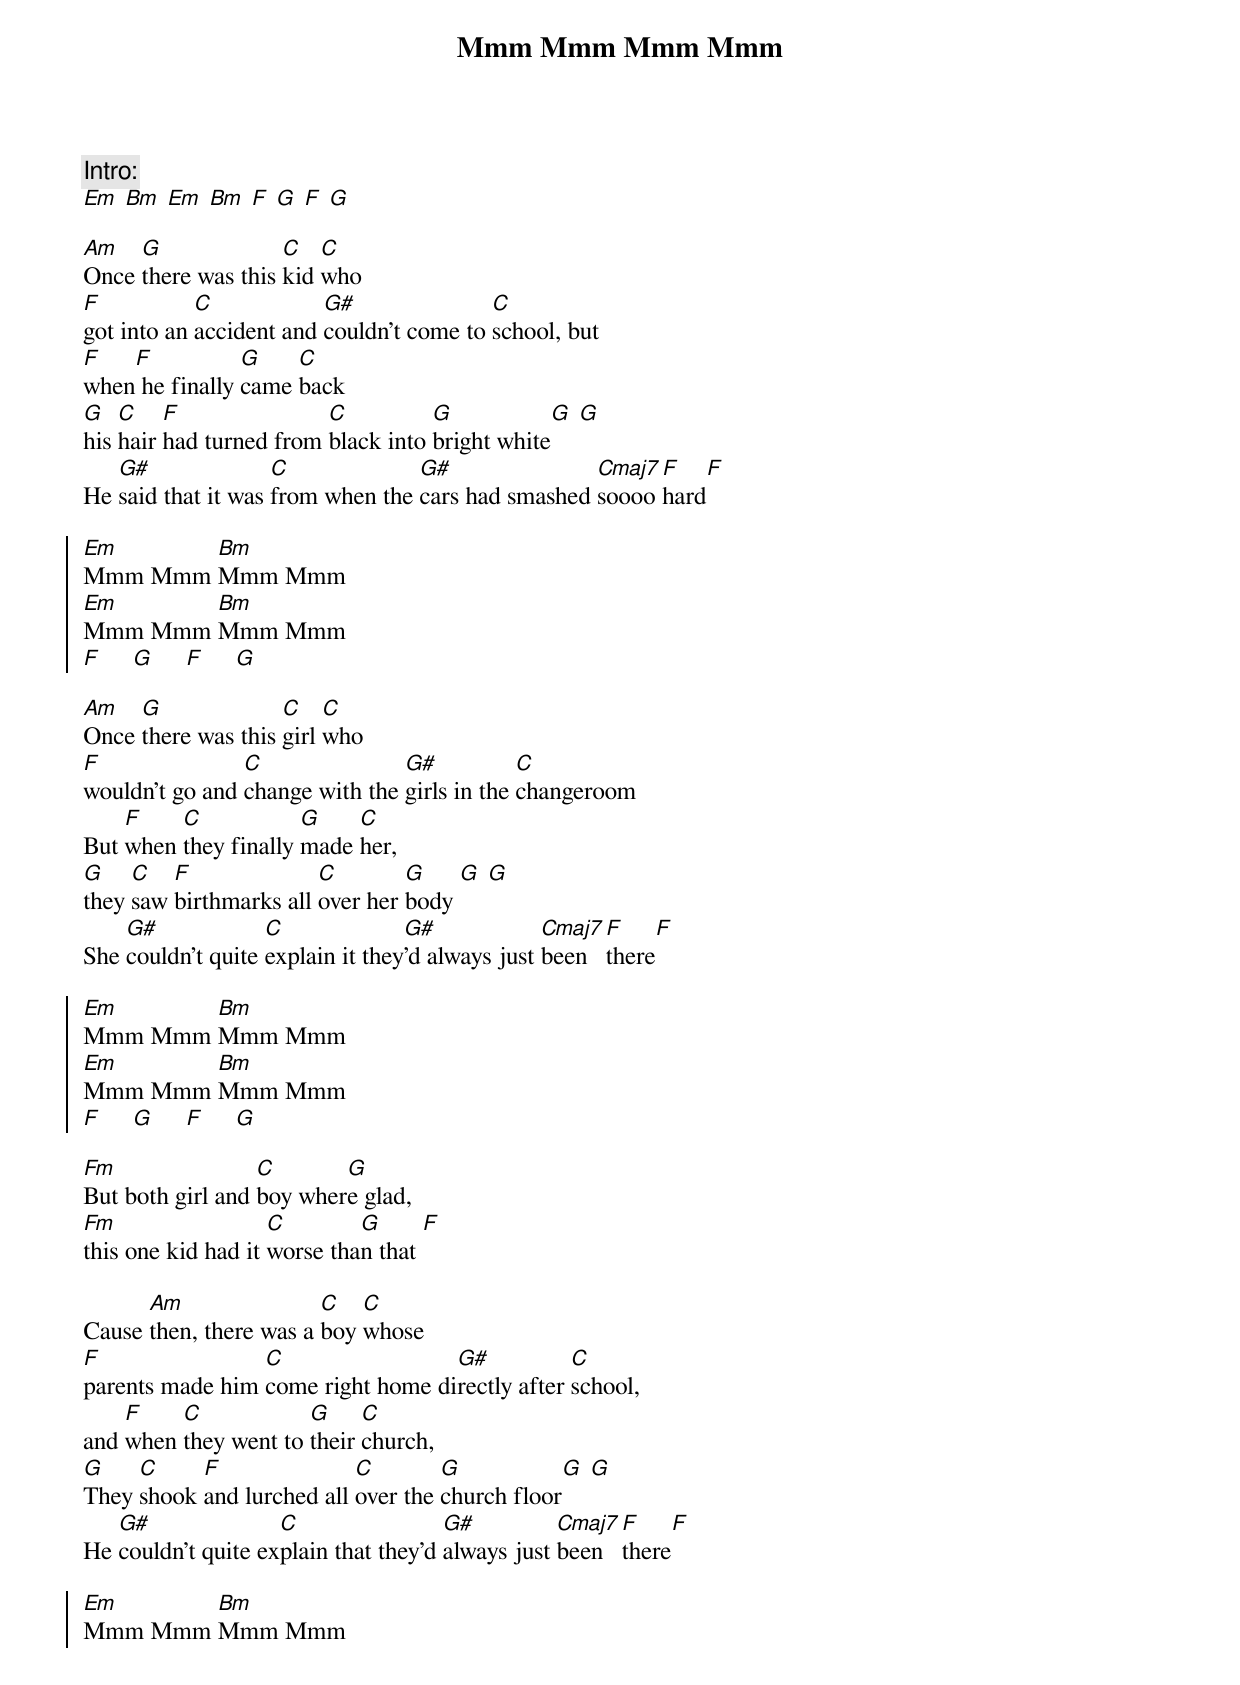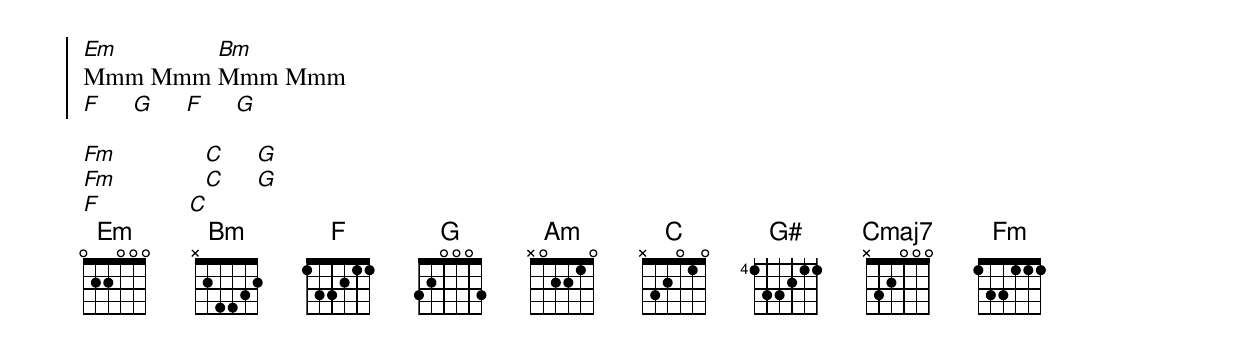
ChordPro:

{title:Mmm Mmm Mmm Mmm}
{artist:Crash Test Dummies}

{c:Intro:}
[Em] [Bm] [Em] [Bm] [F] [G] [F] [G]

[Am]Once [G]there was this [C]kid [C]who
[F]got into an [C]accident and [G#]couldn't come to [C]school, but
[F]when[F] he finally [G]came [C]back
[G]his [C]hair [F]had turned from [C]black into [G]bright white[G] [G]
He [G#]said that it was [C]from when the [G#]cars had smashed [Cmaj7]soooo [F]hard[F]

{soc}
[Em]Mmm Mmm [Bm]Mmm Mmm
[Em]Mmm Mmm [Bm]Mmm Mmm
[F]     [G]     [F]     [G]
{eoc}

[Am]Once [G]there was this [C]girl [C]who
[F]wouldn't go and [C]change with the [G#]girls in the [C]changeroom
But [F]when [C]they finally [G]made [C]her,
[G]they [C]saw [F]birthmarks all [C]over her [G]body [G] [G]
She [G#]couldn't quite [C]explain it they[G#]'d always just [Cmaj7]been [F]there[F]

{soc}
[Em]Mmm Mmm [Bm]Mmm Mmm
[Em]Mmm Mmm [Bm]Mmm Mmm
[F]     [G]     [F]     [G]
{eoc}

[Fm]But both girl and [C]boy wher[G]e glad,
[Fm]this one kid had it [C]worse tha[G]n that [F]

Cause [Am]then, there was a [C]boy [C]whose
[F]parents made him [C]come right home di[G#]rectly after [C]school,
and [F]when [C]they went to [G]their [C]church,
[G]They [C]shook [F]and lurched all [C]over the [G]church floor[G] [G]
He [G#]couldn't quite ex[C]plain that they'd [G#]always just [Cmaj7]been [F]there[F]

{soc}
[Em]Mmm Mmm [Bm]Mmm Mmm
[Em]Mmm Mmm [Bm]Mmm Mmm
[F]     [G]     [F]     [G]
{eoc}

[Fm]              [C]     [G]
[Fm]              [C]     [G]
[F]              [C]
